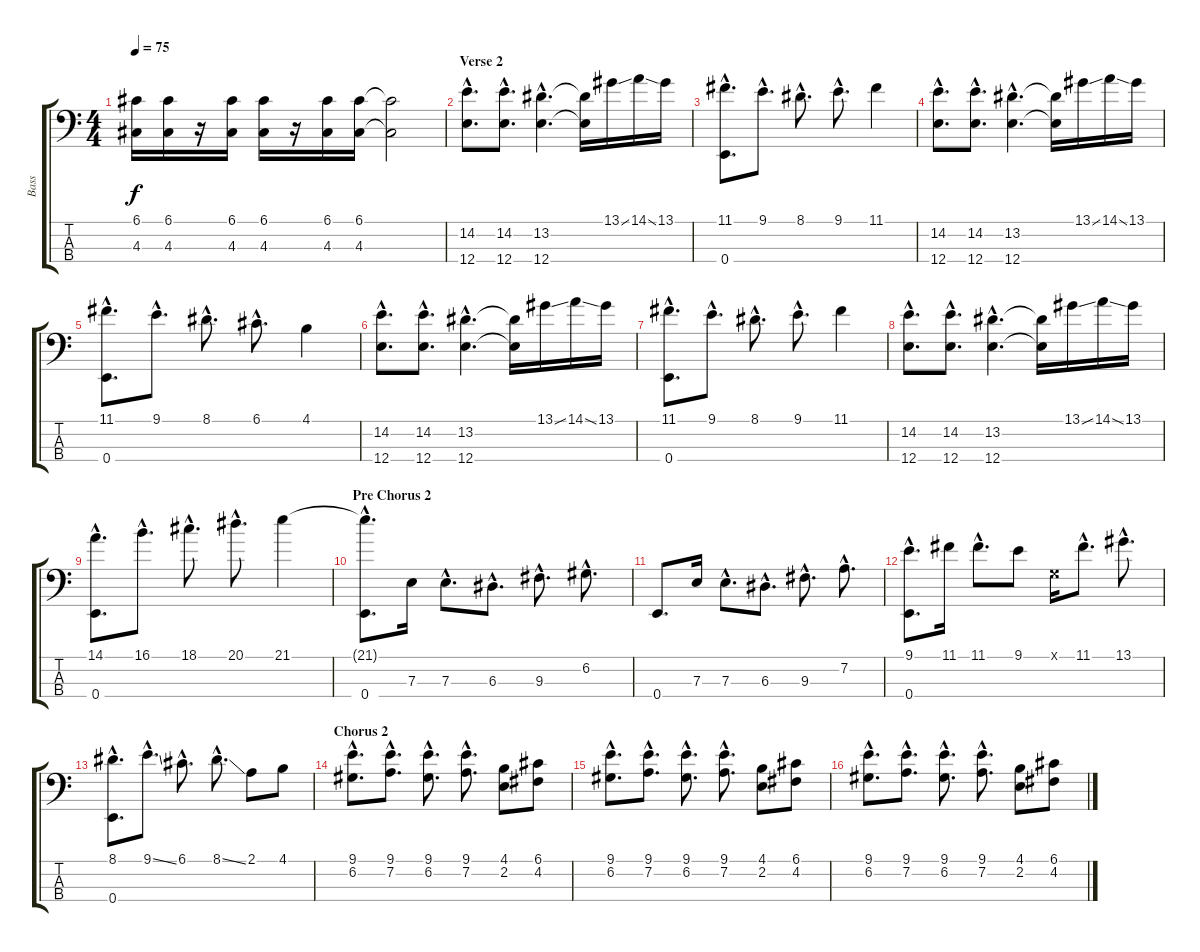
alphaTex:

\track ("Bass" "Bass") {instrument fretlessbass}
\staff {score tabs}
\tuning (G2 D2 A1 E1) {hide}
\ts (4 4)
\tempo 75
\clef f4
\ks c
(6.1 4.3).16{dy f} (6.1 4.3).16 r.16 (6.1 4.3).16 (6.1 4.3).16 r.16 (6.1 4.3).16 (6.1 4.3).16 (6.1{t} 4.3{t}).2 |
\section ("" "Verse 2")
(14.2{hac} 12.4{hac}).8{d volume 16 instrument fretlessbass} (14.2{hac} 12.4{hac}).8{d} (13.2{hac} 12.4{hac}).4{d} (13.2{t} 12.4{t}).16 13.1{ss}.16 14.1{ss}.16 13.1.16 |
(11.1{hac} 0.4).8{d} 9.1{hac}.8{d} 8.1{hac}.8{d} 9.1{hac}.8{d} 11.1.4 |
(14.2{hac} 12.4{hac}).8{d volume 16 instrument fretlessbass} (14.2{hac} 12.4{hac}).8{d} (13.2{hac} 12.4{hac}).4{d} (13.2{t} 12.4{t}).16 13.1{ss}.16 14.1{ss}.16 13.1.16 |
(11.1{hac} 0.4).8{d} 9.1{hac}.8{d} 8.1{hac}.8{d} 6.1{hac}.8{d} 4.1.4 |
(14.2{hac} 12.4{hac}).8{d volume 16 instrument fretlessbass} (14.2{hac} 12.4{hac}).8{d} (13.2{hac} 12.4{hac}).4{d} (13.2{t} 12.4{t}).16 13.1{ss}.16 14.1{ss}.16 13.1.16 |
(11.1{hac} 0.4).8{d} 9.1{hac}.8{d} 8.1{hac}.8{d} 9.1{hac}.8{d} 11.1.4 |
(14.2{hac} 12.4{hac}).8{d volume 16 instrument fretlessbass} (14.2{hac} 12.4{hac}).8{d} (13.2{hac} 12.4{hac}).4{d} (13.2{t} 12.4{t}).16 13.1{ss}.16 14.1{ss}.16 13.1.16 |
(14.1{hac} 0.4).8{d} 16.1{hac}.8{d} 18.1{hac}.8{d} 20.1{hac}.8{d} 21.1.4 |
\section ("" "Pre Chorus 2")
(21.1{hac t} 0.4).8{d} 7.3.16 7.3{hac}.8{d} 6.3{hac}.8{d} 9.3{hac}.8{d} 6.2{hac}.8{d} |
0.4.8{d} 7.3.16 7.3{hac}.8{d} 6.3{hac}.8{d} 9.3{hac}.8{d} 7.2{hac}.8{d} |
(9.1{hac} 0.4).8{d} 11.1.16 11.1{hac}.8{d} 9.1.8 0.1{x}.16 11.1{hac}.8{d} 13.1{hac}.8{d} |
(8.1{hac} 0.4).8{d} 9.1{ss hac}.8{d} 6.1{hac}.8{d} 8.1{ss hac}.8{d} 2.1.8 4.1.8 |
\section ("" "Chorus 2")
(9.1{hac} 6.2{hac}).8{d} (9.1{hac} 7.2{hac}).8{d} (9.1{hac} 6.2{hac}).8{d} (9.1{hac} 7.2{hac}).8{d} (4.1 2.2).8 (6.1 4.2).8 |
(9.1{hac} 6.2{hac}).8{d} (9.1{hac} 7.2{hac}).8{d} (9.1{hac} 6.2{hac}).8{d} (9.1{hac} 7.2{hac}).8{d} (4.1 2.2).8 (6.1 4.2).8 |
(9.1{hac} 6.2{hac}).8{d} (9.1{hac} 7.2{hac}).8{d} (9.1{hac} 6.2{hac}).8{d} (9.1{hac} 7.2{hac}).8{d} (4.1 2.2).8 (6.1 4.2).8
